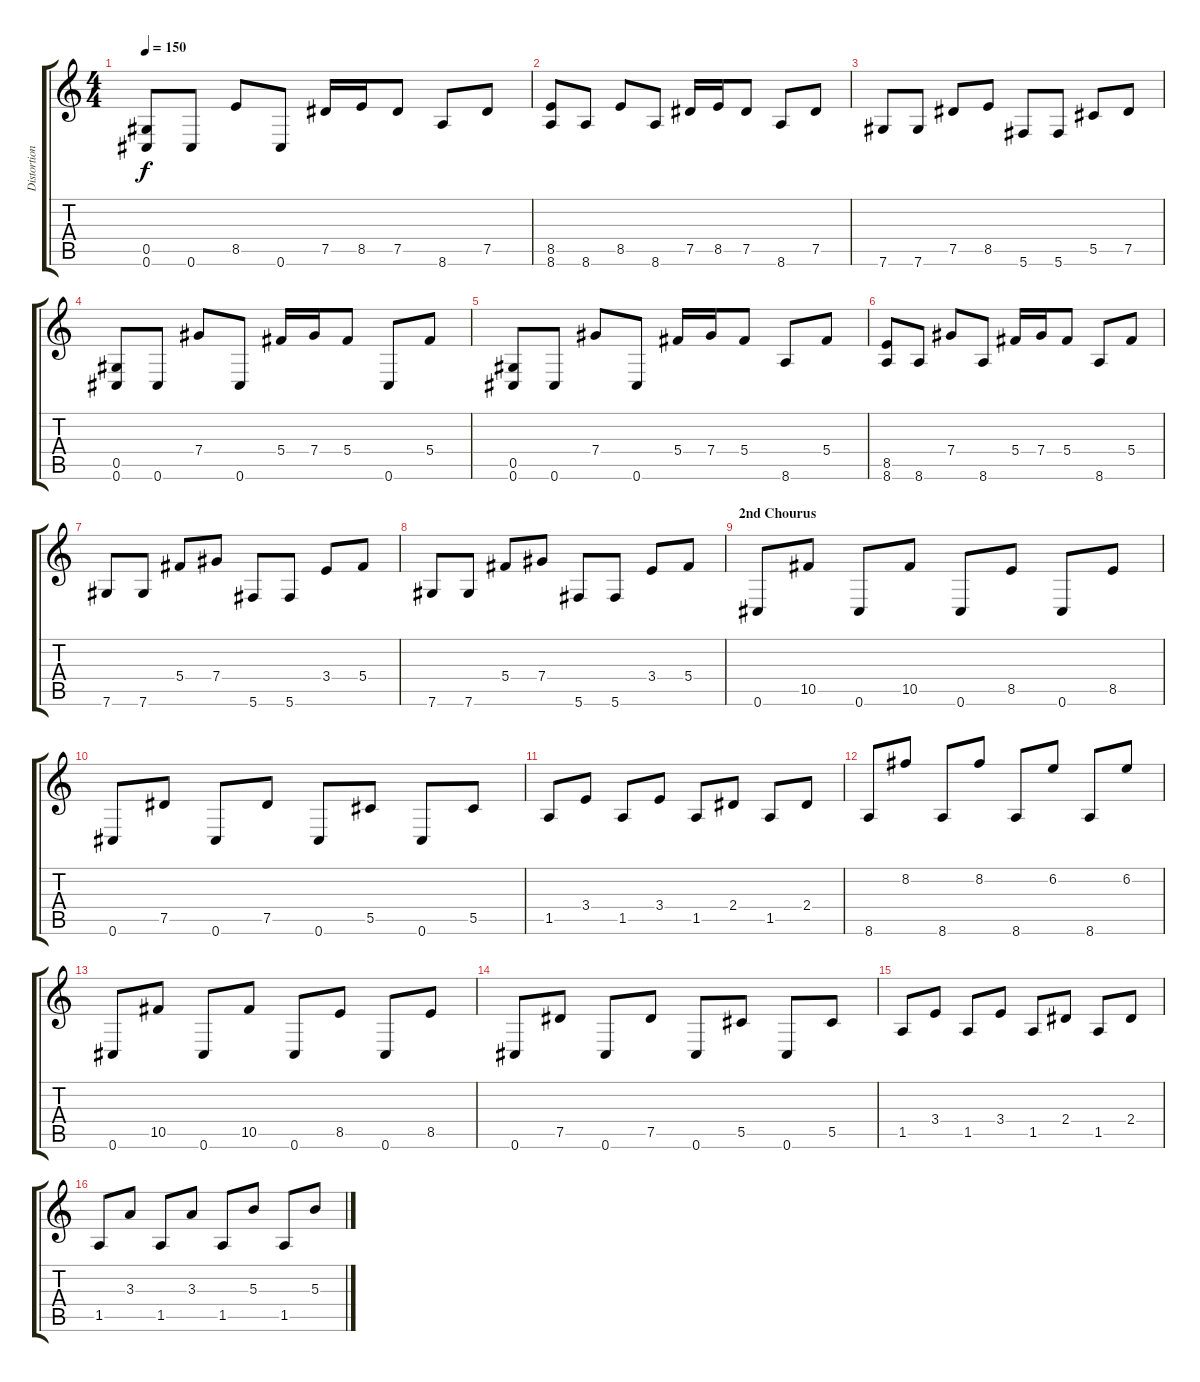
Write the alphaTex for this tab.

\track ("Distortion 1" "Distortion") {instrument distortionguitar}
\staff {score tabs}
\tuning (Eb4 Bb3 Gb3 Db3 Ab2 Db2) {hide}
\ts (4 4)
\tempo 150
\clef g2
\ks c
(0.5 0.6).8{dy f} 0.6.8 8.5.8 0.6.8 7.5.16 8.5.16 7.5.8 8.6.8 7.5.8 |
(8.5 8.6).8 8.6.8 8.5.8 8.6.8 7.5.16 8.5.16 7.5.8 8.6.8 7.5.8 |
7.6.8 7.6.8 7.5.8 8.5.8 5.6.8 5.6.8 5.5.8 7.5.8 |
(0.5 0.6).8 0.6.8 7.4.8 0.6.8 5.4.16 7.4.16 5.4.8 0.6.8 5.4.8 |
(0.5 0.6).8 0.6.8 7.4.8 0.6.8 5.4.16 7.4.16 5.4.8 8.6.8 5.4.8 |
(8.5 8.6).8 8.6.8 7.4.8 8.6.8 5.4.16 7.4.16 5.4.8 8.6.8 5.4.8 |
7.6.8 7.6.8 5.4.8 7.4.8 5.6.8 5.6.8 3.4.8 5.4.8 |
7.6.8 7.6.8 5.4.8 7.4.8 5.6.8 5.6.8 3.4.8 5.4.8 |
\section ("" "2nd Chourus")
0.6.8 10.5.8 0.6.8 10.5.8 0.6.8 8.5.8 0.6.8 8.5.8 |
0.6.8 7.5.8 0.6.8 7.5.8 0.6.8 5.5.8 0.6.8 5.5.8 |
1.5.8 3.4.8 1.5.8 3.4.8 1.5.8 2.4.8 1.5.8 2.4.8 |
8.6.8 8.2.8 8.6.8 8.2.8 8.6.8 6.2.8 8.6.8 6.2.8 |
0.6.8 10.5.8 0.6.8 10.5.8 0.6.8 8.5.8 0.6.8 8.5.8 |
0.6.8 7.5.8 0.6.8 7.5.8 0.6.8 5.5.8 0.6.8 5.5.8 |
1.5.8 3.4.8 1.5.8 3.4.8 1.5.8 2.4.8 1.5.8 2.4.8 |
1.5.8 3.3.8 1.5.8 3.3.8 1.5.8 5.3.8 1.5.8 5.3.8
